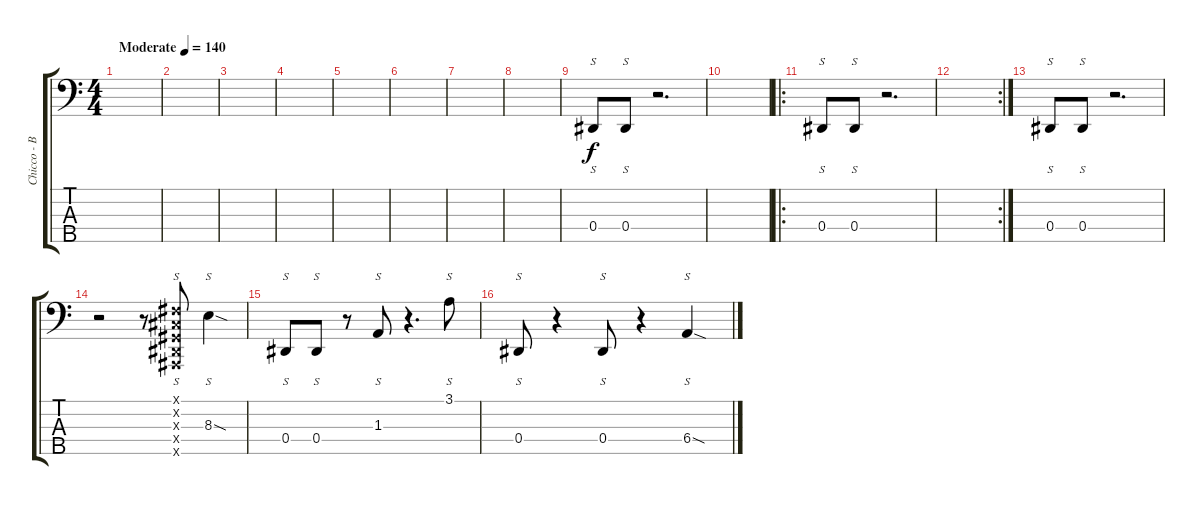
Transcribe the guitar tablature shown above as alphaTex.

\track ("Chicco - Bass" "Chicco - B") {instrument fretlessbass}
\staff {score tabs}
\tuning (Gb2 Db2 Ab1 Eb1 Bb0) {hide}
\ts (4 4)
\tempo (140 "Moderate")
\clef f4
\ks c
|
|
|
|
|
|
|
|
0.4.8{s instrument slapbass2} 0.4.8{s} r.2{d} |
|
\ro
0.4.8{s} 0.4.8{s} r.2{d} |
\rc 2
|
0.4.8{s} 0.4.8{s} r.2{d} |
r.2 r.8 (0.1{x} 0.2{x} 0.3{x} 0.4{x} 0.5{x}).8{s} 8.3{sod}.4{s dy f} |
0.4.8{s} 0.4.8{s} r.8 1.3.8{s} r.4{d} 3.1.8{s} |
0.4.8{s} r.4 0.4.8{s} r.4 6.4{sod}.4{s}
